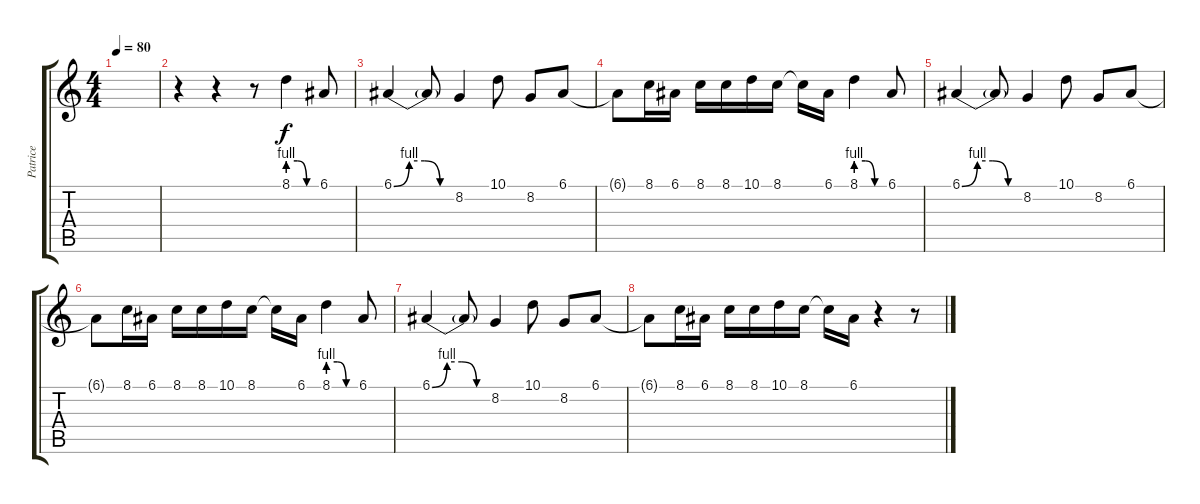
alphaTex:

\track ("Patrice " "Patrice ") {instrument synthvoice}
\staff {score tabs}
\tuning (E4 B3 G3 D3 A2 E2) {hide}
\ts (4 4)
\tempo 80
\clef g2
\ks c
|
r.4 r.4 r.8 8.1{be (custom 0 4 20 4 40 0 60 0)}.4 6.1.8 |
6.1{be (custom 0 0 15 4 30 4 45 0 60 0)}.4 6.1{t}.8 8.2.4 10.1.8 8.2.8 6.1.8 |
6.1{t}.8 8.1.16 6.1.16 8.1.16 8.1.16 10.1.16 8.1.16 8.1{t}.16 6.1.16 8.1{be (custom 0 4 20 4 40 0 60 0)}.4 6.1.8 |
6.1{be (custom 0 0 15 4 30 4 45 0 60 0)}.4 6.1{t}.8 8.2.4 10.1.8 8.2.8 6.1.8 |
6.1{t}.8 8.1.16 6.1.16 8.1.16 8.1.16 10.1.16 8.1.16 8.1{t}.16 6.1.16 8.1{be (custom 0 4 20 4 40 0 60 0)}.4 6.1.8 |
6.1{be (custom 0 0 15 4 30 4 45 0 60 0)}.4 6.1{t}.8 8.2.4 10.1.8 8.2.8 6.1.8 |
6.1{t}.8 8.1.16 6.1.16 8.1.16 8.1.16 10.1.16 8.1.16 8.1{t}.16 6.1.16 r.4 r.8
